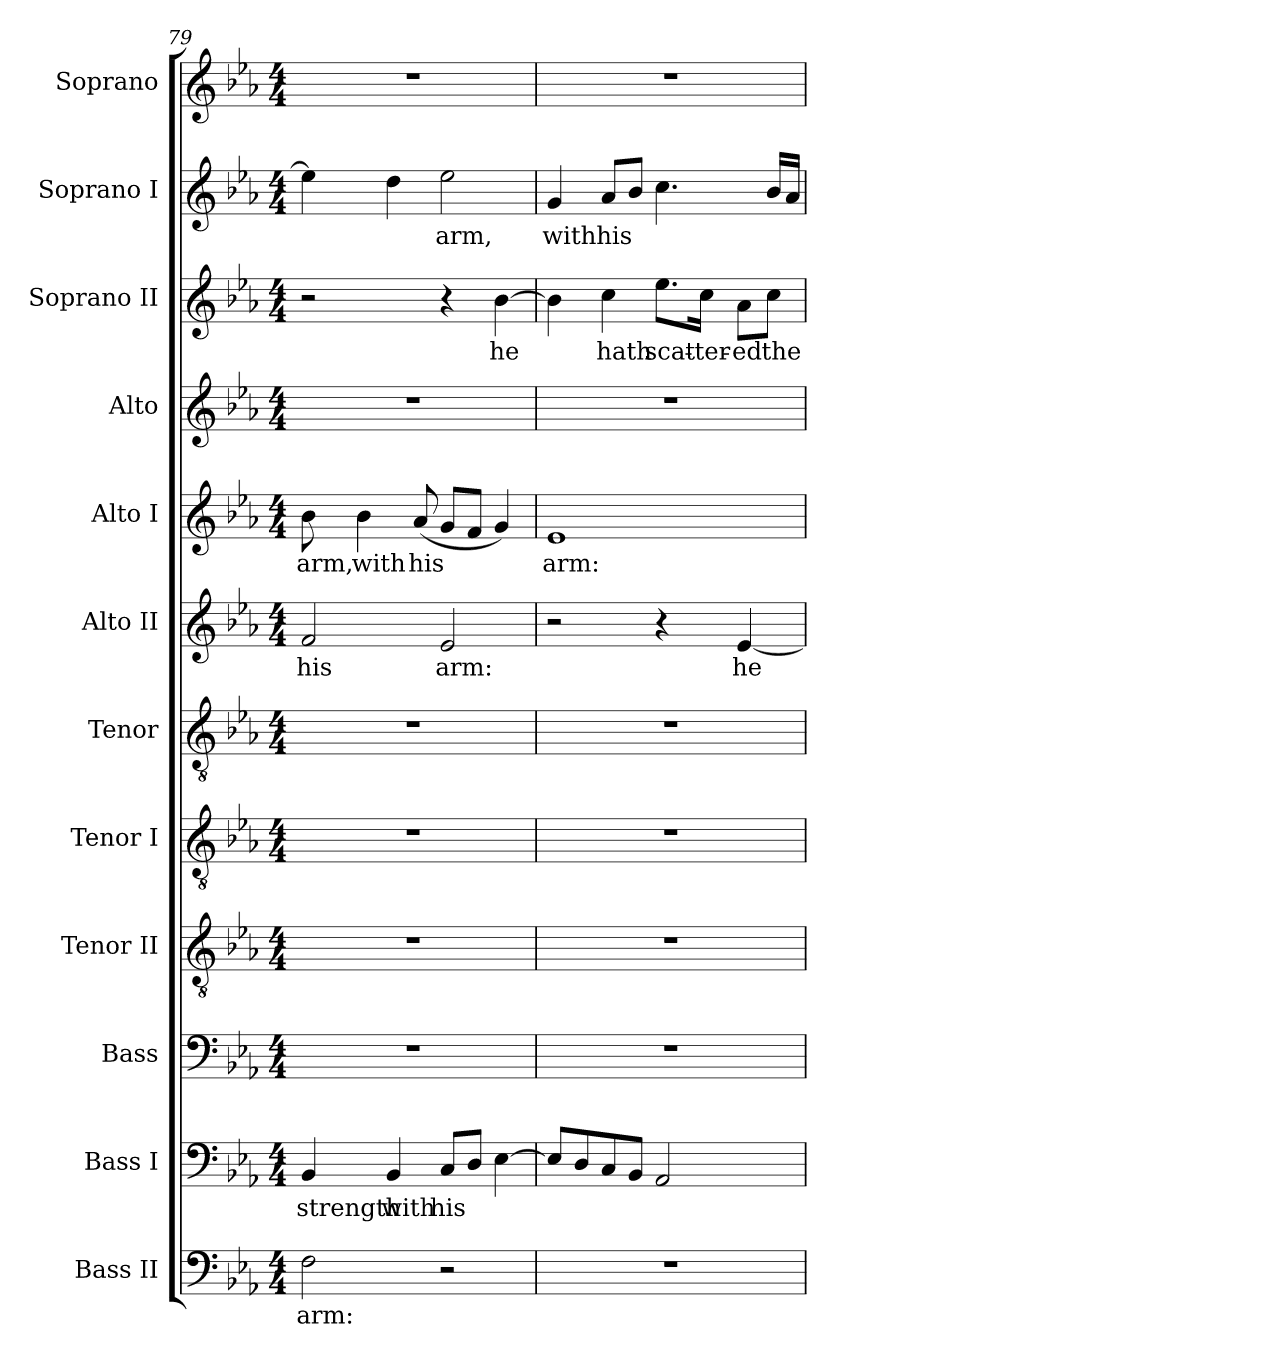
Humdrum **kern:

**kern	**text	**kern	**text	**kern	**kern	**kern	**kern	**kern	**text	**kern	**text	**kern	**kern	**text	**kern	**text	**kern
*part12	*part12	*part11	*part11	*part10	*part9	*part8	*part7	*part6	*part6	*part5	*part5	*part4	*part3	*part3	*part2	*part2	*part1
*staff12	*staff12	*staff11	*staff11	*staff10	*staff9	*staff8	*staff7	*staff6	*staff6	*staff5	*staff5	*staff4	*staff3	*staff3	*staff2	*staff2	*staff1
*I"Bass II	*	*I"Bass I	*	*I"Bass	*I"Tenor II	*I"Tenor I	*I"Tenor	*I"Alto II	*	*I"Alto I	*	*I"Alto	*I"Soprano II	*	*I"Soprano I	*	*I"Soprano
*I'BII	*	*I'BI	*	*I'B	*I'TII	*I'TI	*I'T	*I'AII	*	*I'AI	*	*I'A	*I'SII	*	*I'SI	*	*I'S
*clefF4	*	*clefF4	*	*clefF4	*clefGv2	*clefGv2	*clefGv2	*clefG2	*	*clefG2	*	*clefG2	*clefG2	*	*clefG2	*	*clefG2
*ITrd7c12	*	*	*	*ITrd7c12	*ITrd7c12	*ITrd7c12	*ITrd7c12	*	*	*	*	*	*	*	*	*	*
*k[b-e-a-]	*	*k[b-e-a-]	*	*k[b-e-a-]	*k[b-e-a-]	*k[b-e-a-]	*k[b-e-a-]	*k[b-e-a-]	*	*k[b-e-a-]	*	*k[b-e-a-]	*k[b-e-a-]	*	*k[b-e-a-]	*	*k[b-e-a-]
*E-:	*	*E-:	*	*E-:	*E-:	*E-:	*E-:	*E-:	*	*E-:	*	*E-:	*E-:	*	*E-:	*	*E-:
*M4/4	*	*M4/4	*	*M4/4	*M4/4	*M4/4	*M4/4	*M4/4	*	*M4/4	*	*M4/4	*M4/4	*	*M4/4	*	*M4/4
=79	=79	=79	=79	=79	=79	=79	=79	=79	=79	=79	=79	=79	=79	=79	=79	=79	=79
!	!LO:LY:b:color=#000000	!	!	!	!	!	!	!	!	!	!	!	!	!	!	!	!
!	!	!	!LO:LY:b:color=#000000	!	!	!	!	!	!	!	!	!	!	!	!	!	!
!	!	!	!	!	!	!	!	!	!LO:LY:b:color=#000000	!	!	!	!	!	!	!	!
!	!	!	!	!	!	!	!	!	!	!	!LO:LY:b:color=#000000	!	!	!	!	!	!
2FFi\	arm:	4BB-i/	strength	1r	1r	1r	1r	2fi/	his	8b-i\	arm,	1r	2r	.	4ee-i\]	.	1r
!	!	!	!	!	!	!	!	!	!	!	!LO:LY:b:color=#000000	!	!	!	!	!	!
.	.	.	.	.	.	.	.	.	.	4b-i\	with	.	.	.	.	.	.
!	!	!	!LO:LY:b:color=#000000	!	!	!	!	!	!	!	!	!	!	!	!	!	!
.	.	4BB-i/	with	.	.	.	.	.	.	.	.	.	.	.	4ddi\	.	.
!	!	!	!	!	!	!	!	!	!	!	!LO:LY:b:color=#000000	!	!	!	!	!	!
.	.	.	.	.	.	.	.	.	.	(8a-i/	his	.	.	.	.	.	.
!	!	!	!LO:LY:b:color=#000000	!	!	!	!	!	!	!	!	!	!	!	!	!	!
!	!	!	!	!	!	!	!	!	!LO:LY:b:color=#000000	!	!	!	!	!	!	!	!
!	!	!	!	!	!	!	!	!	!	!	!	!	!	!	!	!LO:LY:b:color=#000000	!
2r	.	8Ci/L	his	.	.	.	.	2e-i/	arm:	8gi/L	.	.	4r	.	2ee-i\	arm,	.
.	.	8Di/J	.	.	.	.	.	.	.	8fi/J	.	.	.	.	.	.	.
!	!	!	!	!	!	!	!	!	!	!	!	!	!	!LO:LY:b:color=#000000	!	!	!
.	.	[>4E-i\	.	.	.	.	.	.	.	4gi/)	.	.	[>4b-i\	he	.	.	.
=80	=80	=80	=80	=80	=80	=80	=80	=80	=80	=80	=80	=80	=80	=80	=80	=80	=80
!	!	!	!	!	!	!	!	!	!	!	!LO:LY:b:color=#000000	!	!	!	!	!	!
!	!	!	!	!	!	!	!	!	!	!	!	!	!	!	!	!LO:LY:b:color=#000000	!
1r	.	8E-i/L]	.	1r	1r	1r	1r	2r	.	1e-i	arm:	1r	4b-i\]	.	4gi/	with	1r
.	.	8Di/	.	.	.	.	.	.	.	.	.	.	.	.	.	.	.
!	!	!	!	!	!	!	!	!	!	!	!	!	!	!LO:LY:b:color=#000000	!	!	!
!	!	!	!	!	!	!	!	!	!	!	!	!	!	!	!	!LO:LY:b:color=#000000	!
.	.	8Ci/	.	.	.	.	.	.	.	.	.	.	4cci\	hath	8a-i/L	his	.
.	.	8BB-i/J	.	.	.	.	.	.	.	.	.	.	.	.	8b-i/J	.	.
!	!	!	!	!	!	!	!	!	!	!	!	!	!	!LO:LY:b:color=#000000	!	!	!
.	.	2AA-i/	.	.	.	.	.	4r	.	.	.	.	8.ee-i\L	scat-	4.cci\	.	.
!	!	!	!	!	!	!	!	!	!	!	!	!	!	!LO:LY:b:color=#000000	!	!	!
.	.	.	.	.	.	.	.	.	.	.	.	.	16cci\Jk	-ter-	.	.	.
!	!	!	!	!	!	!	!	!	!LO:LY:b:color=#000000	!	!	!	!	!	!	!	!
!	!	!	!	!	!	!	!	!	!	!	!	!	!	!LO:LY:b:color=#000000	!	!	!
.	.	.	.	.	.	.	.	[<4e-i/	he	.	.	.	8a-i\L	-ed	.	.	.
!	!	!	!	!	!	!	!	!	!	!	!	!	!	!LO:LY:b:color=#000000	!	!	!
.	.	.	.	.	.	.	.	.	.	.	.	.	8cci\J	the	16b-i/LL	.	.
.	.	.	.	.	.	.	.	.	.	.	.	.	.	.	16a-i/JJ	.	.
=	=	=	=	=	=	=	=	=	=	=	=	=	=	=	=	=	=
*-	*-	*-	*-	*-	*-	*-	*-	*-	*-	*-	*-	*-	*-	*-	*-	*-	*-
